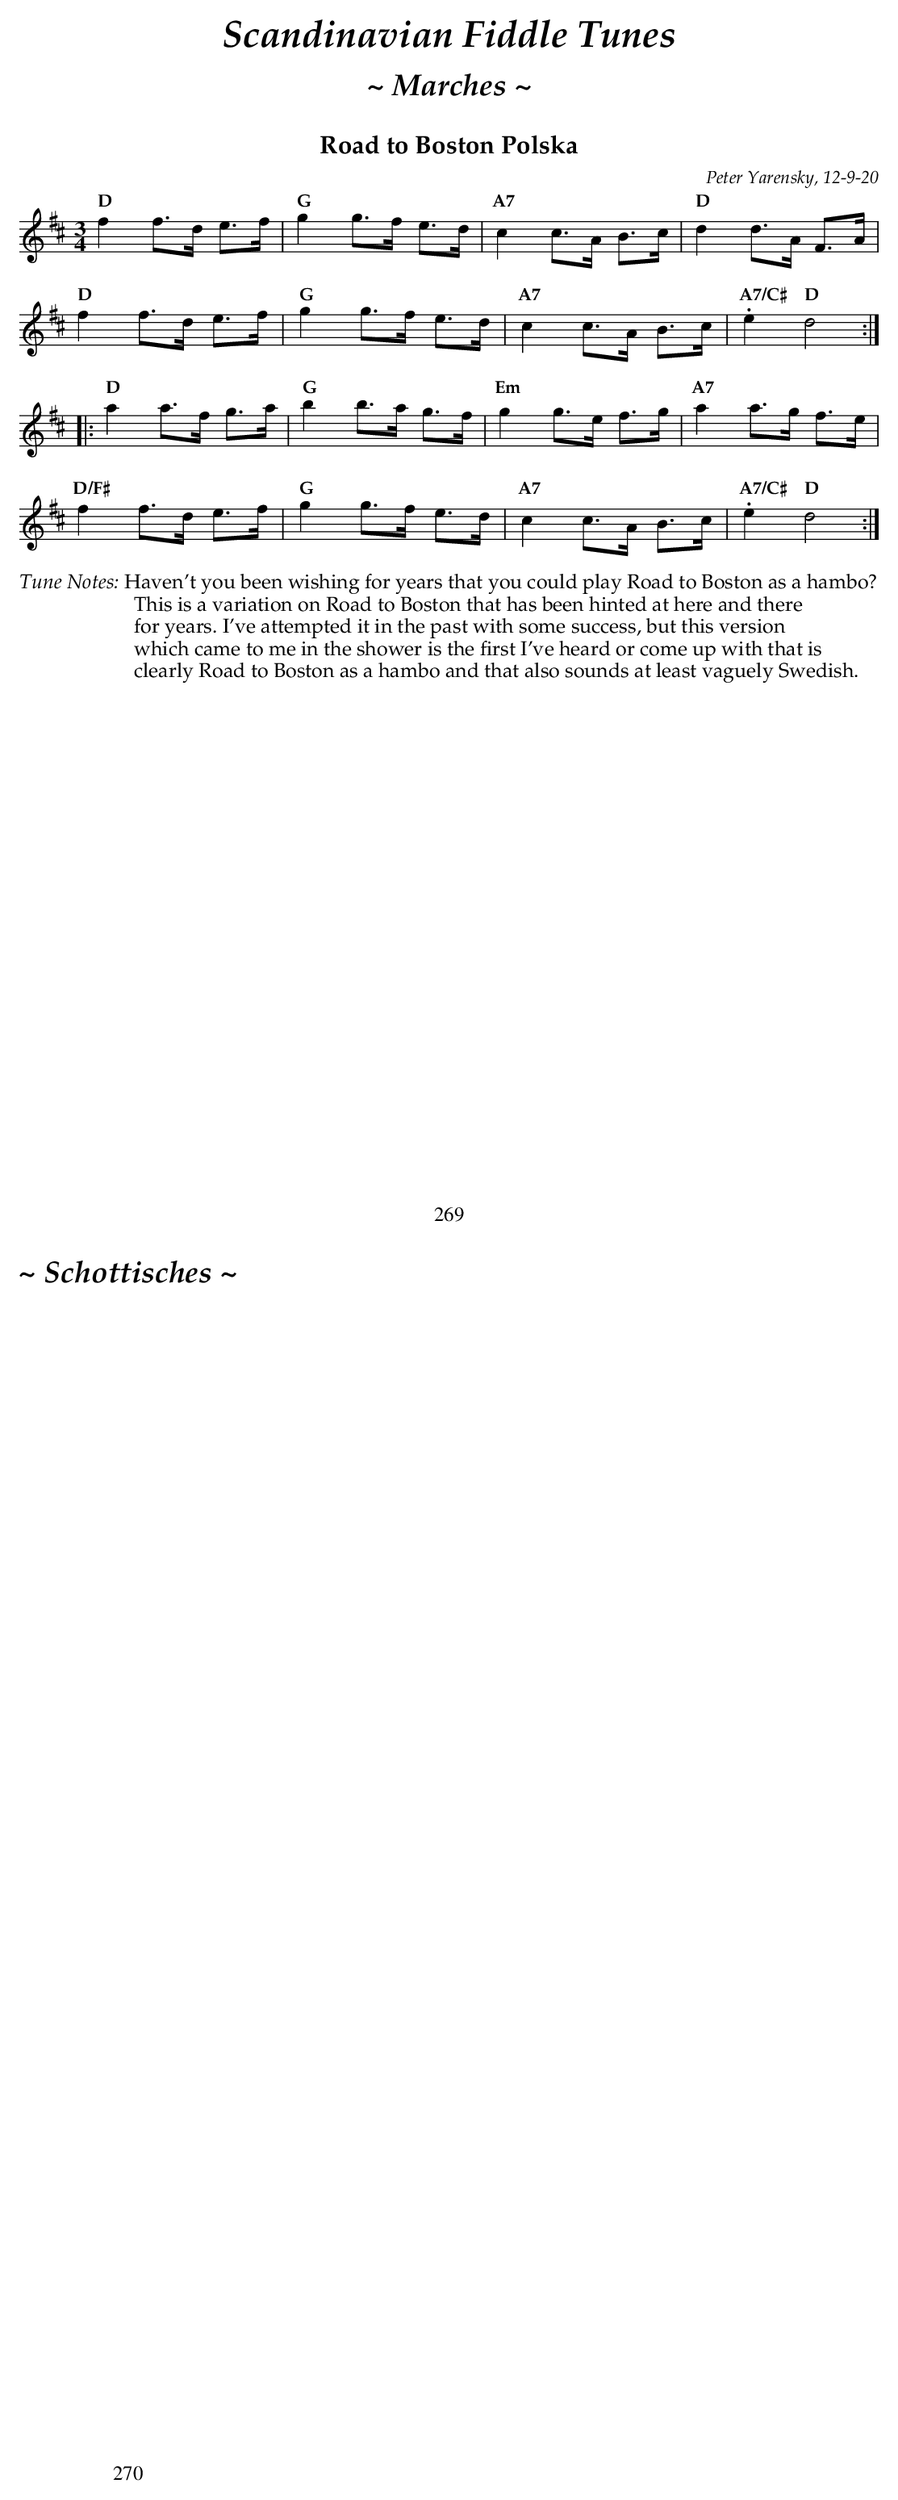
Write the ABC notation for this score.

X:1
T:Road to Boston Polska
C:Peter Yarensky, 12-9-20
U:s = !slide!
U:t = !trill!
M:3/4
L:1/8
K:D
   "D" f2 f>d e>f    | "G" g2 g>f e>d | "A7" c2 c>A B>c | "D" d2 d>A F>A      |
   "D" f2 f>d e>f    | "G" g2 g>f e>d | "A7" c2 c>A B>c | "A7/C#" .e2 "D" d4 :|
|: "D" a2 a>f g>a    | "G" b2 b>a g>f | "Em" g2 g>e f>g | "A7" a2 a>g f>e     |
   "D/F#" f2 f>d e>f | "G" g2 g>f e>d | "A7" c2 c>A B>c | "A7/C#" .e2 "D" d4 :|
